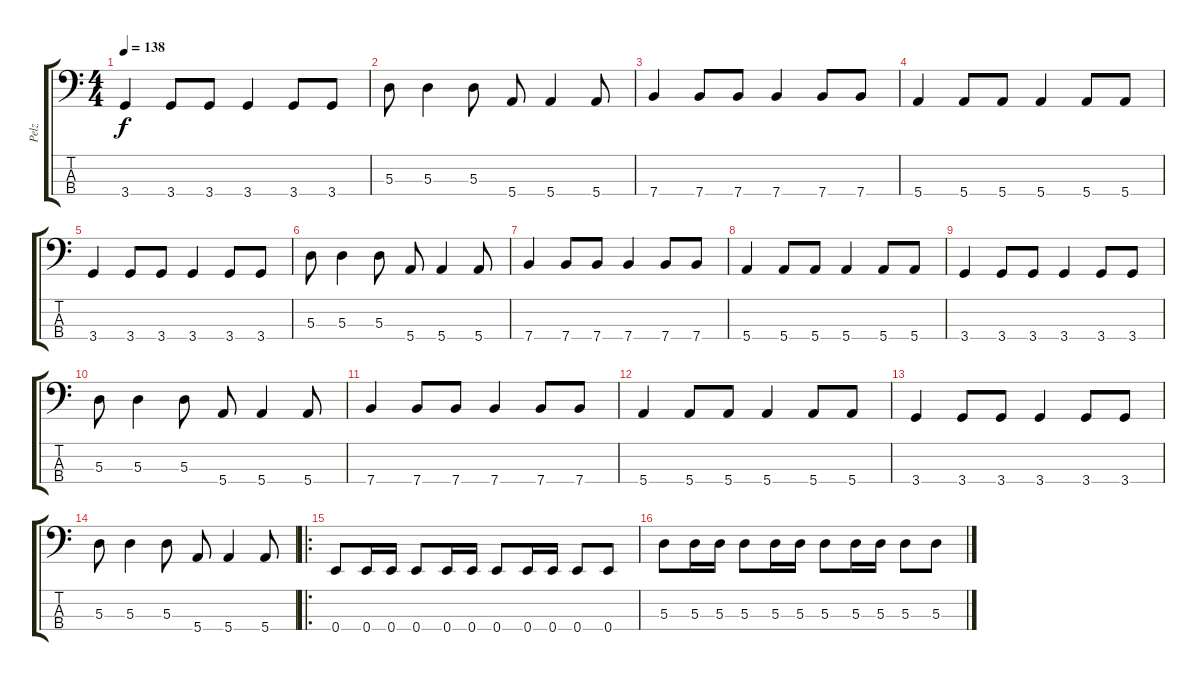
\track ("Pelz" "Pelz") {instrument electricbassfinger}
\staff {score tabs}
\tuning (G2 D2 A1 E1) {hide}
\ts (4 4)
\tempo 138
\clef f4
\ks c
3.4.4{dy f} 3.4.8 3.4.8 3.4.4 3.4.8 3.4.8 |
5.3.8 5.3.4 5.3.8 5.4.8 5.4.4 5.4.8 |
7.4.4 7.4.8 7.4.8 7.4.4 7.4.8 7.4.8 |
5.4.4 5.4.8 5.4.8 5.4.4 5.4.8 5.4.8 |
3.4.4 3.4.8 3.4.8 3.4.4 3.4.8 3.4.8 |
5.3.8 5.3.4 5.3.8 5.4.8 5.4.4 5.4.8 |
7.4.4 7.4.8 7.4.8 7.4.4 7.4.8 7.4.8 |
5.4.4 5.4.8 5.4.8 5.4.4 5.4.8 5.4.8 |
3.4.4 3.4.8 3.4.8 3.4.4 3.4.8 3.4.8 |
5.3.8 5.3.4 5.3.8 5.4.8 5.4.4 5.4.8 |
7.4.4 7.4.8 7.4.8 7.4.4 7.4.8 7.4.8 |
5.4.4 5.4.8 5.4.8 5.4.4 5.4.8 5.4.8 |
3.4.4 3.4.8 3.4.8 3.4.4 3.4.8 3.4.8 |
5.3.8 5.3.4 5.3.8 5.4.8 5.4.4 5.4.8 |
\ro
0.4.8 0.4.16 0.4.16 0.4.8 0.4.16 0.4.16 0.4.8 0.4.16 0.4.16 0.4.8 0.4.8 |
5.3.8 5.3.16 5.3.16 5.3.8 5.3.16 5.3.16 5.3.8 5.3.16 5.3.16 5.3.8 5.3.8
